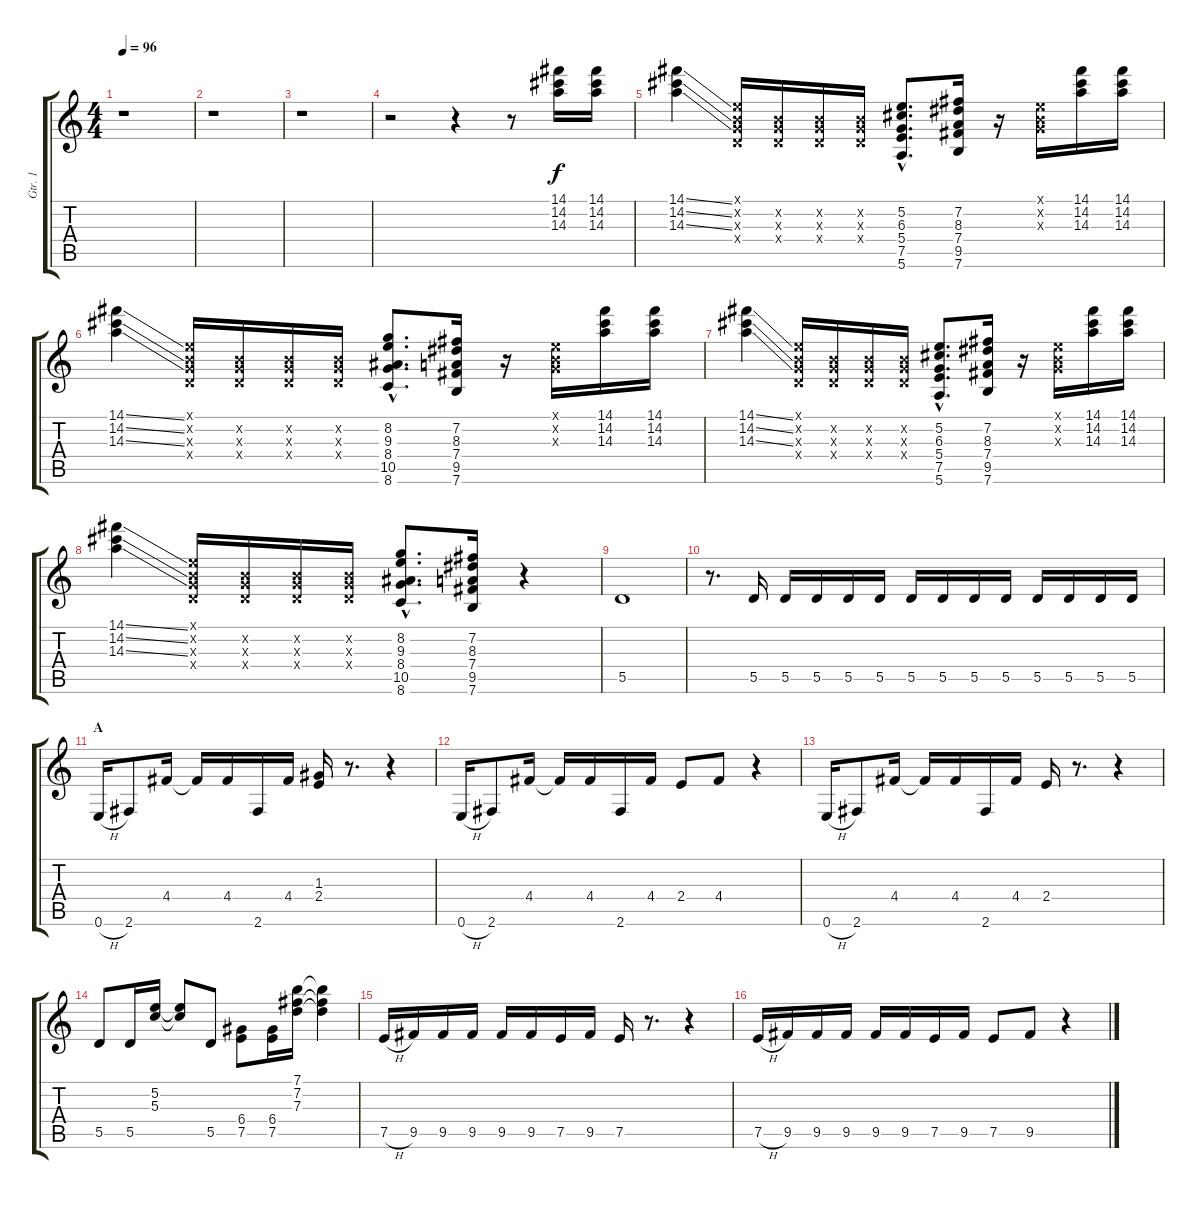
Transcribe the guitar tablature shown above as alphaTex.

\track ("Gtr. 1" "Gtr. 1") {instrument distortionguitar}
\staff {score tabs}
\tuning (E4 B3 G3 D3 A2 E2) {hide}
\ts (4 4)
\tempo 96
\clef g2
\ks c
r.1{dy f instrument distortionguitar} |
r.1 |
r.1 |
r.2 r.4 r.8 (14.1 14.2 14.3).16 (14.1 14.2 14.3).16 |
(14.1{ss} 14.2{ss} 14.3{ss}).4 (0.1{x} 0.2{x} 0.3{x} 0.4{x}).16 (0.2{x} 0.3{x} 0.4{x}).16 (0.2{x} 0.3{x} 0.4{x}).16 (0.2{x} 0.3{x} 0.4{x}).16 (5.2{hac} 6.3{hac} 5.4{hac} 7.5{hac} 5.6{hac}).8{d} (7.2 8.3 7.4 9.5 7.6).16 r.16 (0.1{x} 0.2{x} 0.3{x}).16 (14.1 14.2 14.3).16 (14.1 14.2 14.3).16 |
(14.1{ss} 14.2{ss} 14.3{ss}).4 (0.1{x} 0.2{x} 0.3{x} 0.4{x}).16 (0.2{x} 0.3{x} 0.4{x}).16 (0.2{x} 0.3{x} 0.4{x}).16 (0.2{x} 0.3{x} 0.4{x}).16 (8.2{hac} 9.3{hac} 8.4{hac} 10.5{hac} 8.6{hac}).8{d} (7.2 8.3 7.4 9.5 7.6).16 r.16 (0.1{x} 0.2{x} 0.3{x}).16 (14.1 14.2 14.3).16 (14.1 14.2 14.3).16 |
(14.1{ss} 14.2{ss} 14.3{ss}).4 (0.1{x} 0.2{x} 0.3{x} 0.4{x}).16 (0.2{x} 0.3{x} 0.4{x}).16 (0.2{x} 0.3{x} 0.4{x}).16 (0.2{x} 0.3{x} 0.4{x}).16 (5.2{hac} 6.3{hac} 5.4{hac} 7.5{hac} 5.6{hac}).8{d} (7.2 8.3 7.4 9.5 7.6).16 r.16 (0.1{x} 0.2{x} 0.3{x}).16 (14.1 14.2 14.3).16 (14.1 14.2 14.3).16 |
(14.1{ss} 14.2{ss} 14.3{ss}).4 (0.1{x} 0.2{x} 0.3{x} 0.4{x}).16 (0.2{x} 0.3{x} 0.4{x}).16 (0.2{x} 0.3{x} 0.4{x}).16 (0.2{x} 0.3{x} 0.4{x}).16 (8.2{hac} 9.3{hac} 8.4{hac} 10.5{hac} 8.6{hac}).8{d} (7.2 8.3 7.4 9.5 7.6).16 r.4 |
5.5.1 |
r.8{d} 5.5.16 5.5.16 5.5.16 5.5.16 5.5.16 5.5.16 5.5.16 5.5.16 5.5.16 5.5.16 5.5.16 5.5.16 5.5.16 |
\section ("" "A")
0.6{h}.16 2.6.8 4.4.16 4.4{t}.16 4.4.16 2.6.16 4.4.16 (1.3 2.4).16 r.8{d} r.4 |
0.6{h}.16 2.6.8 4.4.16 4.4{t}.16 4.4.16 2.6.16 4.4.16 2.4.8 4.4.8 r.4 |
0.6{h}.16 2.6.8 4.4.16 4.4{t}.16 4.4.16 2.6.16 4.4.16 2.4.16 r.8{d} r.4 |
5.5.8 5.5.16 (5.2 5.3).16 (5.2{t} 5.3{t}).8 5.5.8 (6.4 7.5).8 (6.4 7.5).16 (7.1 7.2 7.3).16 (7.1{t} 7.2{t} 7.3{t}).4 |
7.5{h}.16 9.5.16 9.5.16 9.5.16 9.5.16 9.5.16 7.5.16 9.5.16 7.5.16 r.8{d} r.4 |
7.5{h}.16 9.5.16 9.5.16 9.5.16 9.5.16 9.5.16 7.5.16 9.5.16 7.5.8 9.5.8 r.4
